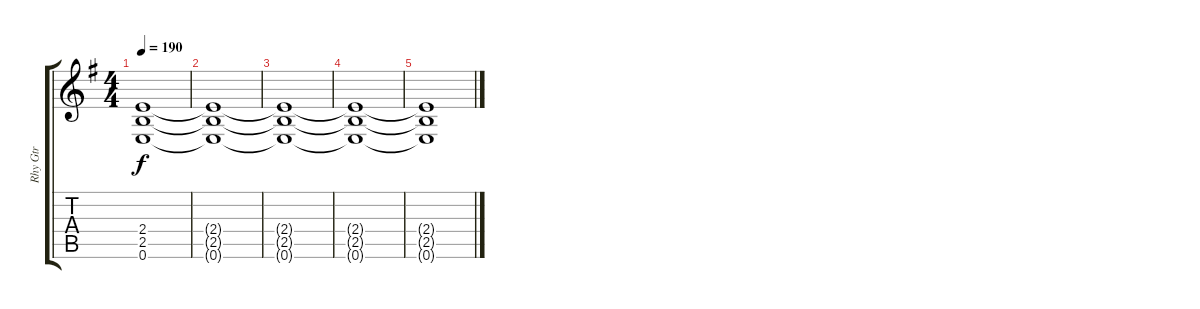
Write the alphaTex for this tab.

\track ("Rhy Gtr" "Rhy Gtr") {instrument distortionguitar}
\staff {score tabs}
\tuning (E4 B3 G3 D3 A2 E2) {hide}
\ts (4 4)
\tempo 190
\clef g2
\ks eminor
(2.4 2.5 0.6).1{dy f} |
(2.4{t} 2.5{t} 0.6{t}).1 |
(2.4{t} 2.5{t} 0.6{t}).1 |
(2.4{t} 2.5{t} 0.6{t}).1 |
(2.4{t} 2.5{t} 0.6{t}).1
